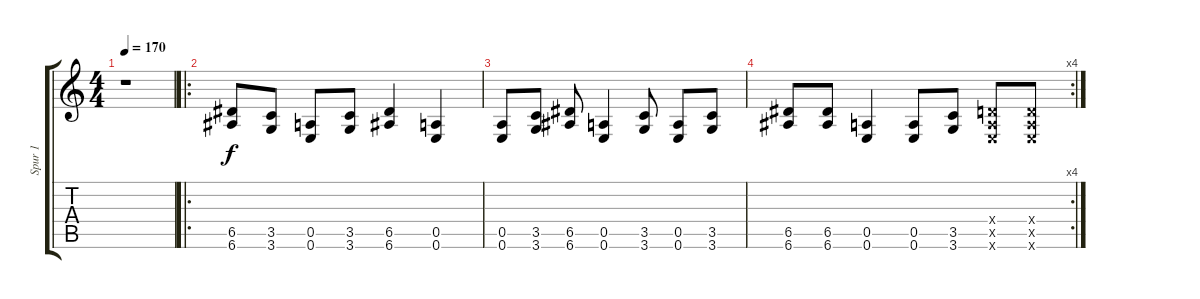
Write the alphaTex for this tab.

\track ("Spur 1" "Spur 1") {instrument distortionguitar}
\staff {score tabs}
\tuning (E4 B3 G3 D3 A2 E2) {hide}
\ts (4 4)
\tempo 170
\clef g2
\ks c
r.1{dy f} |
\ro
(6.5 6.6).8 (3.5 3.6).8 (0.5 0.6).8 (3.5 3.6).8 (6.5 6.6).4 (0.5 0.6).4 |
(0.5 0.6).8 (3.5 3.6).8 (6.5 6.6).8 (0.5 0.6).4 (3.5 3.6).8 (0.5 0.6).8 (3.5 3.6).8 |
\rc 4
(6.5 6.6).8 (6.5 6.6).8 (0.5 0.6).4 (0.5 0.6).8 (3.5 3.6).8 (0.4{x} 0.5{x} 0.6{x}).8 (0.4{x} 0.5{x} 0.6{x}).8
